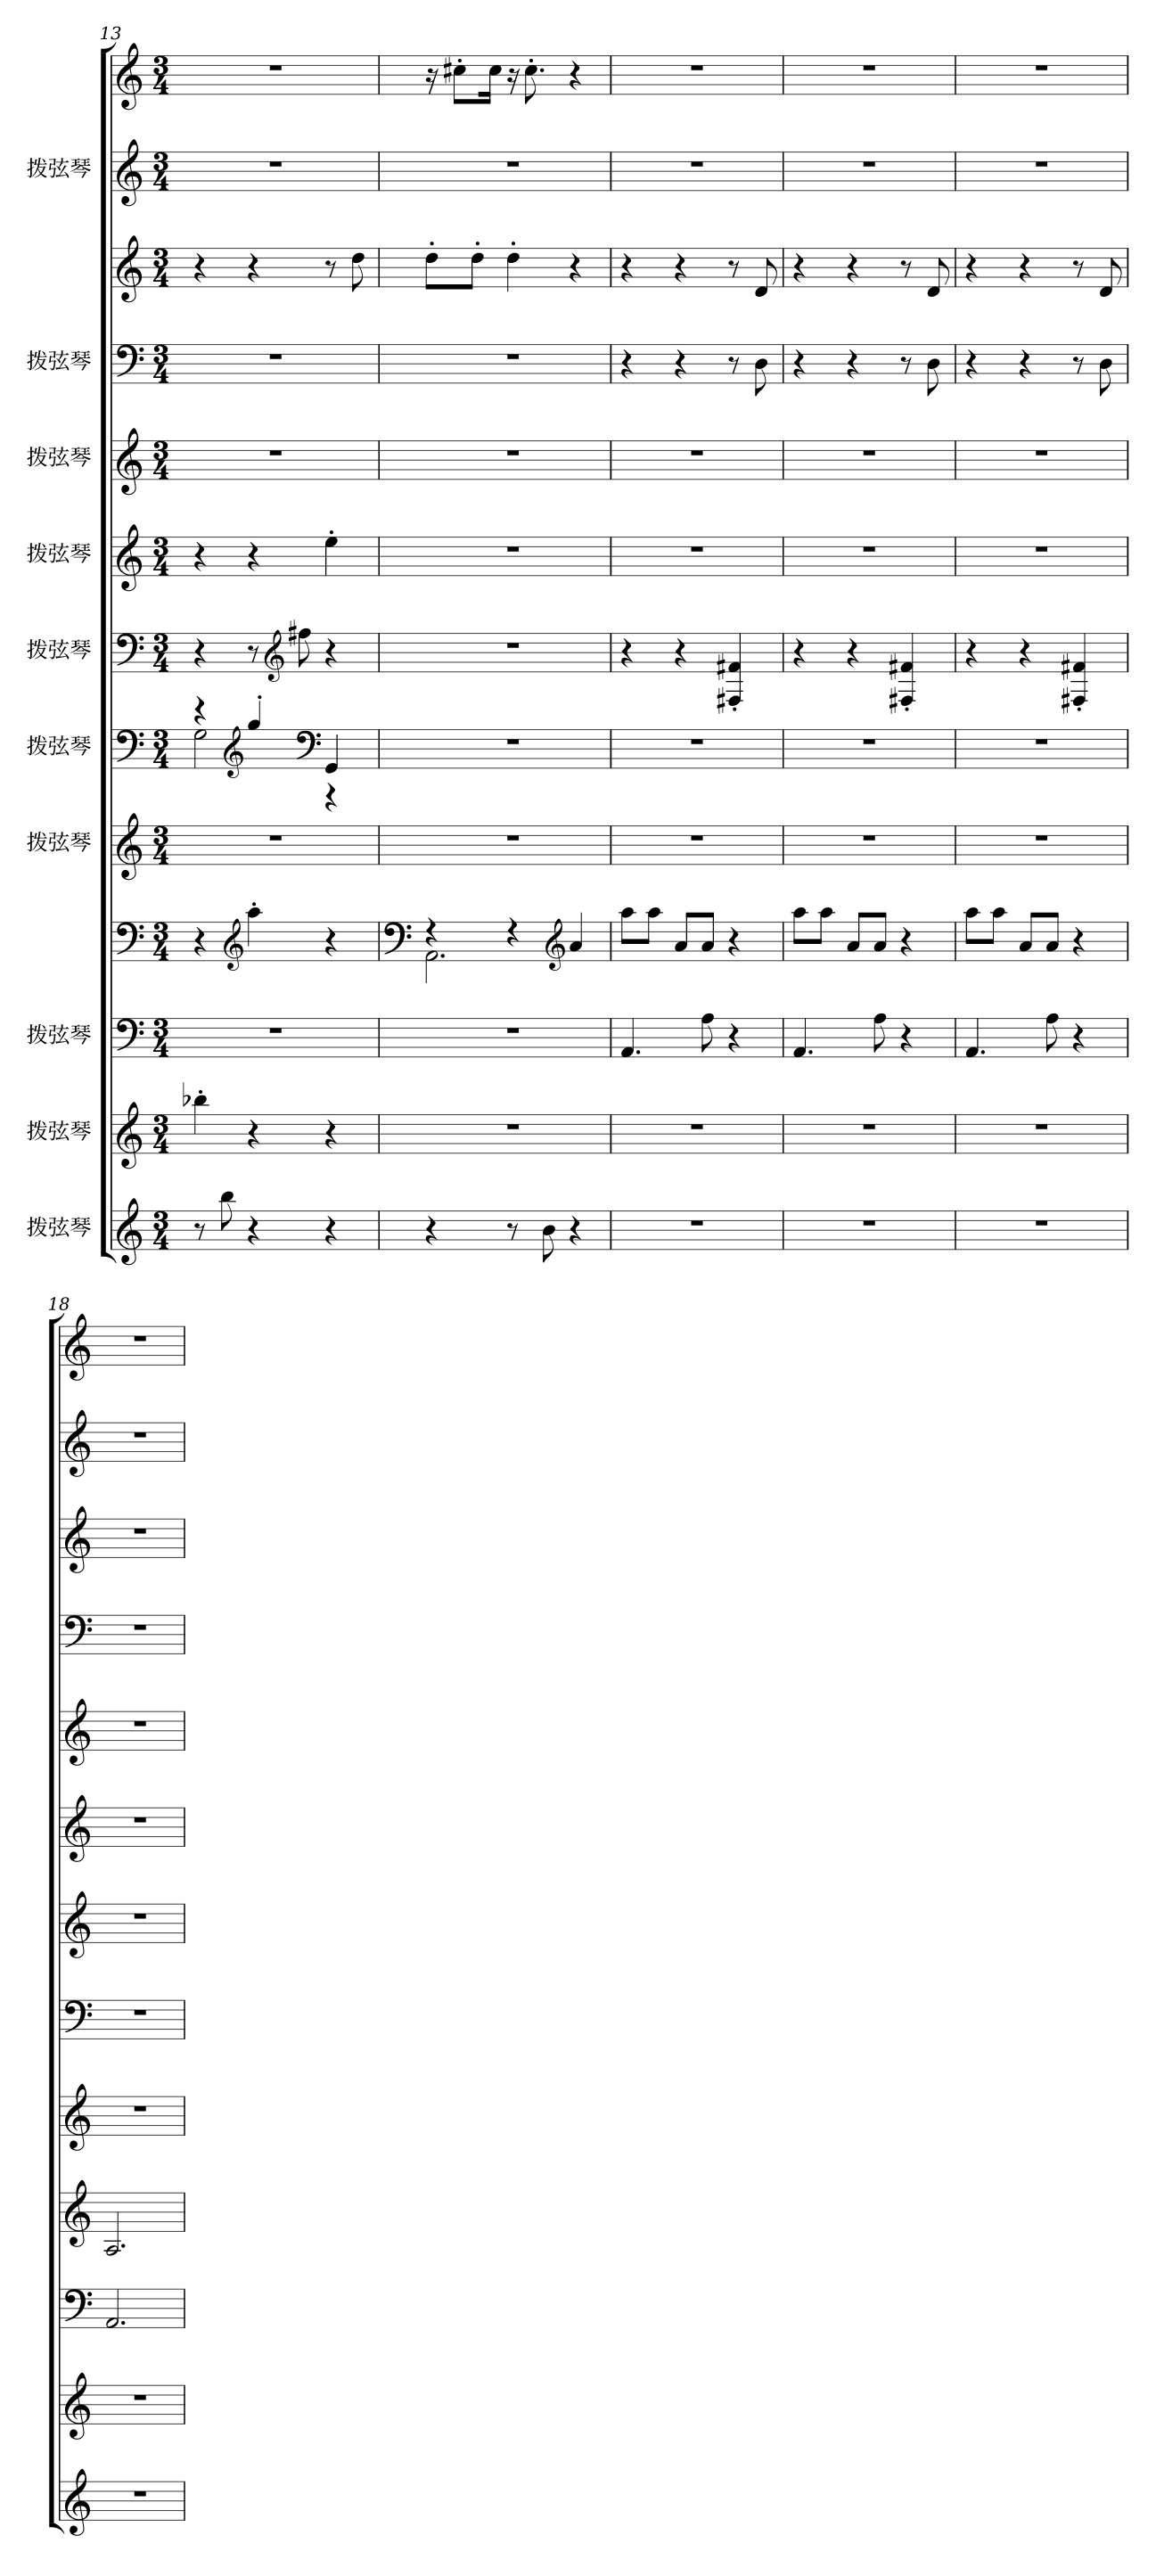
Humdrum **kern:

**kern	**kern	**kern	**kern	**kern	**kern	**kern	**kern	**kern	**kern	**kern	**kern	**kern
*part10	*part9	*part8	*part8	*part7	*part6	*part5	*part4	*part3	*part2	*part2	*part1	*part1
*staff13	*staff12	*staff11	*staff10	*staff9	*staff8	*staff7	*staff6	*staff5	*staff4	*staff3	*staff2	*staff1
*I"拨弦琴	*I"拨弦琴	*I"拨弦琴	*	*I"拨弦琴	*I"拨弦琴	*I"拨弦琴	*I"拨弦琴	*I"拨弦琴	*I"拨弦琴	*	*I"拨弦琴	*
*clefG2	*clefG2	*clefF4	*clefF4	*clefG2	*clefF4	*clefF4	*clefG2	*clefG2	*clefF4	*clefG2	*clefG2	*clefG2
*k[]	*k[]	*k[]	*k[]	*k[]	*k[]	*k[]	*k[]	*k[]	*k[]	*k[]	*k[]	*k[]
*M3/4	*M3/4	*M3/4	*M3/4	*M3/4	*M3/4	*M3/4	*M3/4	*M3/4	*M3/4	*M3/4	*M3/4	*M3/4
=13	=13	=13	=13	=13	=13	=13	=13	=13	=13	=13	=13	=13
*	*	*	*	*	*^	*	*	*	*	*	*	*
8r	4bb-X'\	2.r	4r	2.r	4r	2G\	4r	4r	2.r	2.r	4r	2.r	2.r
8bb\	.	.	.	.	.	.	.	.	.	.	.	.	.
*	*	*	*clefG2	*	*clefG2	*	*	*	*	*	*	*	*
4r	4r	.	4aa'\	.	4gg'/	.	8r	4r	.	.	4r	.	.
*	*	*	*	*	*	*	*clefG2	*	*	*	*	*	*
.	.	.	.	.	.	.	8ff#X\	.	.	.	.	.	.
*	*	*	*	*	*clefF4	*	*	*	*	*	*	*	*
4r	4r	.	4r	.	4GG/	4r	4r	4ee'\	.	.	8r	.	.
.	.	.	.	.	.	.	.	.	.	.	8dd\	.	.
*	*	*	*	*	*v	*v	*	*	*	*	*	*	*
=14	=14	=14	=14	=14	=14	=14	=14	=14	=14	=14	=14	=14
*	*	*	*clefF4	*	*	*	*	*	*	*	*	*
*	*	*	*^	*	*	*	*	*	*	*	*	*
4r	2.r	2.r	4r	2.AA\	2.r	2.r	2.r	2.r	2.r	2.r	8dd'\L	2.r	16r
.	.	.	.	.	.	.	.	.	.	.	.	.	8cc#X'\L
.	.	.	.	.	.	.	.	.	.	.	8dd'\J	.	.
.	.	.	.	.	.	.	.	.	.	.	.	.	16cc#\Jk
8r	.	.	4r	.	.	.	.	.	.	.	4dd'\	.	16r
.	.	.	.	.	.	.	.	.	.	.	.	.	8.cc#'\
8b\	.	.	.	.	.	.	.	.	.	.	.	.	.
*	*	*	*clefG2	*	*	*	*	*	*	*	*	*	*
4r	.	.	4a/	.	.	.	.	.	.	.	4r	.	4r
*	*	*	*v	*v	*	*	*	*	*	*	*	*	*
=15	=15	=15	=15	=15	=15	=15	=15	=15	=15	=15	=15	=15
2.r	2.r	4.AA/	8aa\L	2.r	2.r	4r	2.r	2.r	4r	4r	2.r	2.r
.	.	.	8aa\J	.	.	.	.	.	.	.	.	.
.	.	.	8a/L	.	.	4r	.	.	4r	4r	.	.
.	.	8A\	8a/J	.	.	.	.	.	.	.	.	.
.	.	4r	4r	.	.	4F#X/' 4f#X/'	.	.	8r	8r	.	.
.	.	.	.	.	.	.	.	.	8D\	8d/	.	.
=16	=16	=16	=16	=16	=16	=16	=16	=16	=16	=16	=16	=16
2.r	2.r	4.AA/	8aa\L	2.r	2.r	4r	2.r	2.r	4r	4r	2.r	2.r
.	.	.	8aa\J	.	.	.	.	.	.	.	.	.
.	.	.	8a/L	.	.	4r	.	.	4r	4r	.	.
.	.	8A\	8a/J	.	.	.	.	.	.	.	.	.
.	.	4r	4r	.	.	4F#X/' 4f#X/'	.	.	8r	8r	.	.
.	.	.	.	.	.	.	.	.	8D\	8d/	.	.
!!LO:PB:g=z
=17	=17	=17	=17	=17	=17	=17	=17	=17	=17	=17	=17	=17
2.r	2.r	4.AA/	8aa\L	2.r	2.r	4r	2.r	2.r	4r	4r	2.r	2.r
.	.	.	8aa\J	.	.	.	.	.	.	.	.	.
.	.	.	8a/L	.	.	4r	.	.	4r	4r	.	.
.	.	8A\	8a/J	.	.	.	.	.	.	.	.	.
.	.	4r	4r	.	.	4F#X/' 4f#X/'	.	.	8r	8r	.	.
.	.	.	.	.	.	.	.	.	8D\	8d/	.	.
=18	=18	=18	=18	=18	=18	=18	=18	=18	=18	=18	=18	=18
2.r	2.r	2.AA/	2.A/	2.r	2.r	2.r	2.r	2.r	2.r	2.r	2.r	2.r
=	=	=	=	=	=	=	=	=	=	=	=	=
*-	*-	*-	*-	*-	*-	*-	*-	*-	*-	*-	*-	*-
